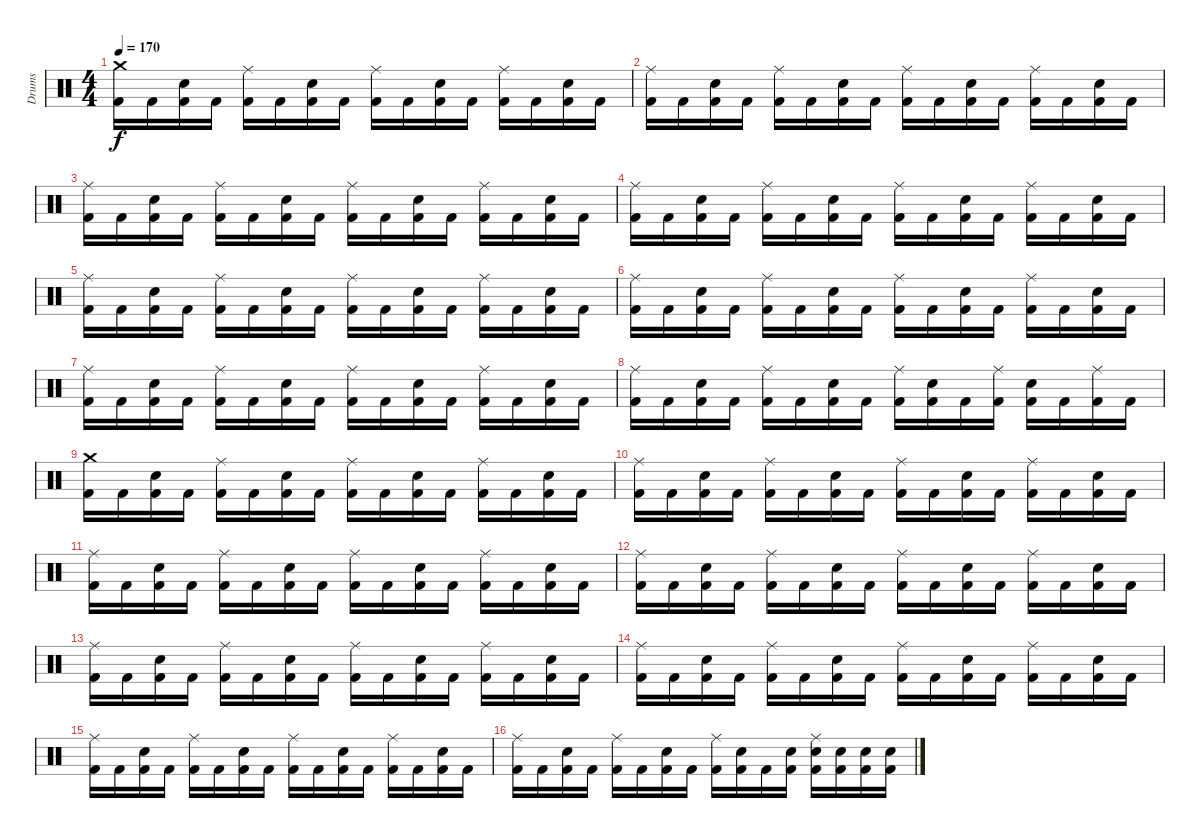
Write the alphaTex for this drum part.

\track ("Drums" "Drums") {instrument percussion}
\staff {score}
\articulation defaults
\ts (4 4)
\tempo 170
\clef neutral
\ks c
("Kick (hit) 2" "Crash medium (hit)").16{dy f} "Kick (hit) 2".16 ("Kick (hit) 2" "Electric Snare (hit)").16 "Kick (hit) 2".16 ("Kick (hit) 2" "Ride (middle)").16 "Kick (hit) 2".16 ("Kick (hit) 2" "Electric Snare (hit)").16 "Kick (hit) 2".16 ("Kick (hit) 2" "Ride (middle)").16 "Kick (hit) 2".16 ("Kick (hit) 2" "Electric Snare (hit)").16 "Kick (hit) 2".16 ("Kick (hit) 2" "Ride (middle)").16 "Kick (hit) 2".16 ("Kick (hit) 2" "Electric Snare (hit)").16 "Kick (hit) 2".16 |
("Kick (hit) 2" "Ride (middle)").16 "Kick (hit) 2".16 ("Kick (hit) 2" "Electric Snare (hit)").16 "Kick (hit) 2".16 ("Kick (hit) 2" "Ride (middle)").16 "Kick (hit) 2".16 ("Kick (hit) 2" "Electric Snare (hit)").16 "Kick (hit) 2".16 ("Kick (hit) 2" "Ride (middle)").16 "Kick (hit) 2".16 ("Kick (hit) 2" "Electric Snare (hit)").16 "Kick (hit) 2".16 ("Kick (hit) 2" "Ride (middle)").16 "Kick (hit) 2".16 ("Kick (hit) 2" "Electric Snare (hit)").16 "Kick (hit) 2".16 |
("Kick (hit) 2" "Ride (middle)").16 "Kick (hit) 2".16 ("Kick (hit) 2" "Electric Snare (hit)").16 "Kick (hit) 2".16 ("Kick (hit) 2" "Ride (middle)").16 "Kick (hit) 2".16 ("Kick (hit) 2" "Electric Snare (hit)").16 "Kick (hit) 2".16 ("Kick (hit) 2" "Ride (middle)").16 "Kick (hit) 2".16 ("Kick (hit) 2" "Electric Snare (hit)").16 "Kick (hit) 2".16 ("Kick (hit) 2" "Ride (middle)").16 "Kick (hit) 2".16 ("Kick (hit) 2" "Electric Snare (hit)").16 "Kick (hit) 2".16 |
("Kick (hit) 2" "Ride (middle)").16 "Kick (hit) 2".16 ("Kick (hit) 2" "Electric Snare (hit)").16 "Kick (hit) 2".16 ("Kick (hit) 2" "Ride (middle)").16 "Kick (hit) 2".16 ("Kick (hit) 2" "Electric Snare (hit)").16 "Kick (hit) 2".16 ("Kick (hit) 2" "Ride (middle)").16 "Kick (hit) 2".16 ("Kick (hit) 2" "Electric Snare (hit)").16 "Kick (hit) 2".16 ("Kick (hit) 2" "Ride (middle)").16 "Kick (hit) 2".16 ("Kick (hit) 2" "Electric Snare (hit)").16 "Kick (hit) 2".16 |
("Kick (hit) 2" "Ride (middle)").16 "Kick (hit) 2".16 ("Kick (hit) 2" "Electric Snare (hit)").16 "Kick (hit) 2".16 ("Kick (hit) 2" "Ride (middle)").16 "Kick (hit) 2".16 ("Kick (hit) 2" "Electric Snare (hit)").16 "Kick (hit) 2".16 ("Kick (hit) 2" "Ride (middle)").16 "Kick (hit) 2".16 ("Kick (hit) 2" "Electric Snare (hit)").16 "Kick (hit) 2".16 ("Kick (hit) 2" "Ride (middle)").16 "Kick (hit) 2".16 ("Kick (hit) 2" "Electric Snare (hit)").16 "Kick (hit) 2".16 |
("Kick (hit) 2" "Ride (middle)").16 "Kick (hit) 2".16 ("Kick (hit) 2" "Electric Snare (hit)").16 "Kick (hit) 2".16 ("Kick (hit) 2" "Ride (middle)").16 "Kick (hit) 2".16 ("Kick (hit) 2" "Electric Snare (hit)").16 "Kick (hit) 2".16 ("Kick (hit) 2" "Ride (middle)").16 "Kick (hit) 2".16 ("Kick (hit) 2" "Electric Snare (hit)").16 "Kick (hit) 2".16 ("Kick (hit) 2" "Ride (middle)").16 "Kick (hit) 2".16 ("Kick (hit) 2" "Electric Snare (hit)").16 "Kick (hit) 2".16 |
("Kick (hit) 2" "Ride (middle)").16 "Kick (hit) 2".16 ("Kick (hit) 2" "Electric Snare (hit)").16 "Kick (hit) 2".16 ("Kick (hit) 2" "Ride (middle)").16 "Kick (hit) 2".16 ("Kick (hit) 2" "Electric Snare (hit)").16 "Kick (hit) 2".16 ("Kick (hit) 2" "Ride (middle)").16 "Kick (hit) 2".16 ("Kick (hit) 2" "Electric Snare (hit)").16 "Kick (hit) 2".16 ("Kick (hit) 2" "Ride (middle)").16 "Kick (hit) 2".16 ("Kick (hit) 2" "Electric Snare (hit)").16 "Kick (hit) 2".16 |
("Kick (hit) 2" "Ride (middle)").16 "Kick (hit) 2".16 ("Kick (hit) 2" "Electric Snare (hit)").16 "Kick (hit) 2".16 ("Kick (hit) 2" "Ride (middle)").16 "Kick (hit) 2".16 ("Kick (hit) 2" "Electric Snare (hit)").16 "Kick (hit) 2".16 ("Kick (hit) 2" "Ride (middle)").16 ("Kick (hit) 2" "Electric Snare (hit)").16 "Kick (hit) 2".16 ("Kick (hit) 2" "Ride (middle)").16 ("Kick (hit) 2" "Electric Snare (hit)").16 "Kick (hit) 2".16 ("Kick (hit) 2" "Ride (middle)").16 "Kick (hit) 2".16 |
("Kick (hit) 2" "Crash medium (hit)").16 "Kick (hit) 2".16 ("Kick (hit) 2" "Electric Snare (hit)").16 "Kick (hit) 2".16 ("Kick (hit) 2" "Ride (middle)").16 "Kick (hit) 2".16 ("Kick (hit) 2" "Electric Snare (hit)").16 "Kick (hit) 2".16 ("Kick (hit) 2" "Ride (middle)").16 "Kick (hit) 2".16 ("Kick (hit) 2" "Electric Snare (hit)").16 "Kick (hit) 2".16 ("Kick (hit) 2" "Ride (middle)").16 "Kick (hit) 2".16 ("Kick (hit) 2" "Electric Snare (hit)").16 "Kick (hit) 2".16 |
("Kick (hit) 2" "Ride (middle)").16 "Kick (hit) 2".16 ("Kick (hit) 2" "Electric Snare (hit)").16 "Kick (hit) 2".16 ("Kick (hit) 2" "Ride (middle)").16 "Kick (hit) 2".16 ("Kick (hit) 2" "Electric Snare (hit)").16 "Kick (hit) 2".16 ("Kick (hit) 2" "Ride (middle)").16 "Kick (hit) 2".16 ("Kick (hit) 2" "Electric Snare (hit)").16 "Kick (hit) 2".16 ("Kick (hit) 2" "Ride (middle)").16 "Kick (hit) 2".16 ("Kick (hit) 2" "Electric Snare (hit)").16 "Kick (hit) 2".16 |
("Kick (hit) 2" "Ride (middle)").16 "Kick (hit) 2".16 ("Kick (hit) 2" "Electric Snare (hit)").16 "Kick (hit) 2".16 ("Kick (hit) 2" "Ride (middle)").16 "Kick (hit) 2".16 ("Kick (hit) 2" "Electric Snare (hit)").16 "Kick (hit) 2".16 ("Kick (hit) 2" "Ride (middle)").16 "Kick (hit) 2".16 ("Kick (hit) 2" "Electric Snare (hit)").16 "Kick (hit) 2".16 ("Kick (hit) 2" "Ride (middle)").16 "Kick (hit) 2".16 ("Kick (hit) 2" "Electric Snare (hit)").16 "Kick (hit) 2".16 |
("Kick (hit) 2" "Ride (middle)").16 "Kick (hit) 2".16 ("Kick (hit) 2" "Electric Snare (hit)").16 "Kick (hit) 2".16 ("Kick (hit) 2" "Ride (middle)").16 "Kick (hit) 2".16 ("Kick (hit) 2" "Electric Snare (hit)").16 "Kick (hit) 2".16 ("Kick (hit) 2" "Ride (middle)").16 "Kick (hit) 2".16 ("Kick (hit) 2" "Electric Snare (hit)").16 "Kick (hit) 2".16 ("Kick (hit) 2" "Ride (middle)").16 "Kick (hit) 2".16 ("Kick (hit) 2" "Electric Snare (hit)").16 "Kick (hit) 2".16 |
("Kick (hit) 2" "Ride (middle)").16 "Kick (hit) 2".16 ("Kick (hit) 2" "Electric Snare (hit)").16 "Kick (hit) 2".16 ("Kick (hit) 2" "Ride (middle)").16 "Kick (hit) 2".16 ("Kick (hit) 2" "Electric Snare (hit)").16 "Kick (hit) 2".16 ("Kick (hit) 2" "Ride (middle)").16 "Kick (hit) 2".16 ("Kick (hit) 2" "Electric Snare (hit)").16 "Kick (hit) 2".16 ("Kick (hit) 2" "Ride (middle)").16 "Kick (hit) 2".16 ("Kick (hit) 2" "Electric Snare (hit)").16 "Kick (hit) 2".16 |
("Kick (hit) 2" "Ride (middle)").16 "Kick (hit) 2".16 ("Kick (hit) 2" "Electric Snare (hit)").16 "Kick (hit) 2".16 ("Kick (hit) 2" "Ride (middle)").16 "Kick (hit) 2".16 ("Kick (hit) 2" "Electric Snare (hit)").16 "Kick (hit) 2".16 ("Kick (hit) 2" "Ride (middle)").16 "Kick (hit) 2".16 ("Kick (hit) 2" "Electric Snare (hit)").16 "Kick (hit) 2".16 ("Kick (hit) 2" "Ride (middle)").16 "Kick (hit) 2".16 ("Kick (hit) 2" "Electric Snare (hit)").16 "Kick (hit) 2".16 |
("Kick (hit) 2" "Ride (middle)").16 "Kick (hit) 2".16 ("Kick (hit) 2" "Electric Snare (hit)").16 "Kick (hit) 2".16 ("Kick (hit) 2" "Ride (middle)").16 "Kick (hit) 2".16 ("Kick (hit) 2" "Electric Snare (hit)").16 "Kick (hit) 2".16 ("Kick (hit) 2" "Ride (middle)").16 "Kick (hit) 2".16 ("Kick (hit) 2" "Electric Snare (hit)").16 "Kick (hit) 2".16 ("Kick (hit) 2" "Ride (middle)").16 "Kick (hit) 2".16 ("Kick (hit) 2" "Electric Snare (hit)").16 "Kick (hit) 2".16 |
("Kick (hit) 2" "Ride (middle)").16 "Kick (hit) 2".16 ("Kick (hit) 2" "Electric Snare (hit)").16 "Kick (hit) 2".16 ("Kick (hit) 2" "Ride (middle)").16 "Kick (hit) 2".16 ("Kick (hit) 2" "Electric Snare (hit)").16 "Kick (hit) 2".16 ("Kick (hit) 2" "Ride (middle)").16 ("Kick (hit) 2" "Electric Snare (hit)").16 "Kick (hit) 2".16 ("Kick (hit) 2" "Electric Snare (hit)").16 ("Kick (hit) 2" "Electric Snare (hit)" "Ride (middle)").16 ("Kick (hit) 2" "Electric Snare (hit)").16 ("Kick (hit) 2" "Electric Snare (hit)").16 ("Kick (hit) 2" "Electric Snare (hit)").16
